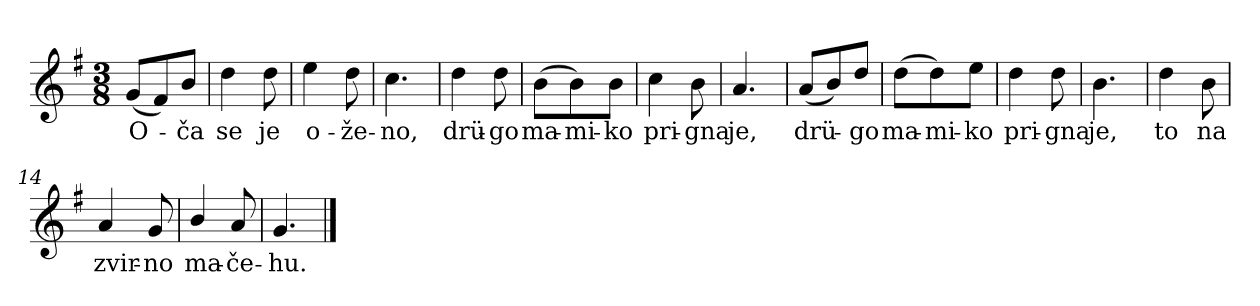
**kern	**text
*part1	*part1
*staff1	*staff1
*clefG2	*
*k[f#]	*
*G:	*
*M3/8	*
=1	=1
!	!LO:LY:b
(<8g/L	O-
8f#/)	.
!	!LO:LY:b
8b/J	-ča
=2	=2
!	!LO:LY:b
4dd\	se
!	!LO:LY:b
8dd\	je
=3	=3
!	!LO:LY:b
4ee\	o-
!	!LO:LY:b
8dd\	-že-
=4	=4
!	!LO:LY:b
4.cc\	-no,
=5	=5
!	!LO:LY:b
4dd\	drü-
!	!LO:LY:b
8dd\	-go
=6	=6
!	!LO:LY:b
(>8b\L	ma-
!	!LO:LY:b
8b\)	-mi-
!	!LO:LY:b
8b\J	-ko
=7	=7
!	!LO:LY:b
4cc\	pri-
!	!LO:LY:b
8b\	-gna
=8	=8
!	!LO:LY:b
4.a/	je,
!!LO:LB:g=z
=9	=9
!	!LO:LY:b
(<8a/L	drü-
8b/)	.
!	!LO:LY:b
8dd/J	-go
=10	=10
!	!LO:LY:b
(>8dd\L	ma-
!	!LO:LY:b
8dd\)	-mi-
!	!LO:LY:b
8ee\J	-ko
=11	=11
!	!LO:LY:b
4dd\	pri-
!	!LO:LY:b
8dd\	-gna
=12	=12
!	!LO:LY:b
4.b\	je,
=13	=13
!	!LO:LY:b
4dd\	to
!	!LO:LY:b
8b\	na
=14	=14
!	!LO:LY:b
4a/	zvir-
!	!LO:LY:b
8g/	-no
=15	=15
!	!LO:LY:b
4b/	ma-
!	!LO:LY:b
8a/	-če-
=16	=16
!	!LO:LY:b
4.g/	-hu.
==	==
*-	*-
